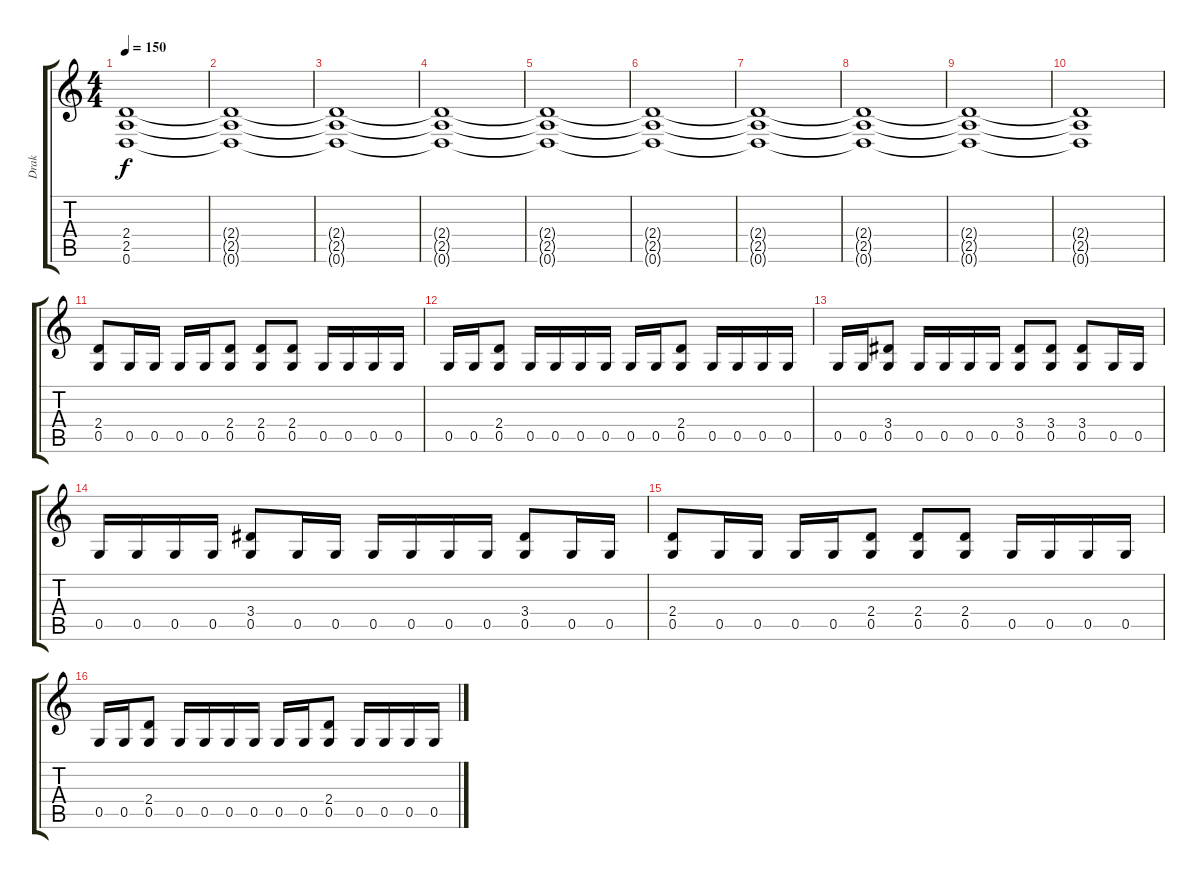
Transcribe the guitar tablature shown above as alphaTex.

\track ("Drak" "Drak") {instrument distortionguitar}
\staff {score tabs}
\tuning (D4 A3 F3 C3 G2 D2) {hide}
\ts (4 4)
\tempo 150
\clef g2
\ks c
(2.4{t} 2.5{t} 0.6{t}).1{dy f} |
(2.4{t} 2.5{t} 0.6{t}).1 |
(2.4{t} 2.5{t} 0.6{t}).1 |
(2.4{t} 2.5{t} 0.6{t}).1 |
(2.4{t} 2.5{t} 0.6{t}).1 |
(2.4{t} 2.5{t} 0.6{t}).1 |
(2.4{t} 2.5{t} 0.6{t}).1 |
(2.4{t} 2.5{t} 0.6{t}).1 |
(2.4{t} 2.5{t} 0.6{t}).1 |
(2.4{t} 2.5{t} 0.6{t}).1 |
(2.4 0.5).8{txt " "} 0.5.16 0.5.16 0.5.16 0.5.16 (2.4 0.5).8 (2.4 0.5).8 (2.4 0.5).8 0.5.16 0.5.16 0.5.16 0.5.16 |
0.5.16 0.5.16 (2.4 0.5).8 0.5.16 0.5.16 0.5.16 0.5.16 0.5.16 0.5.16 (2.4 0.5).8 0.5.16 0.5.16 0.5.16 0.5.16 |
0.5.16 0.5.16 (3.4 0.5).8 0.5.16 0.5.16 0.5.16 0.5.16 (3.4 0.5).8 (3.4 0.5).8 (3.4 0.5).8 0.5.16 0.5.16 |
0.5.16 0.5.16 0.5.16 0.5.16 (3.4 0.5).8 0.5.16 0.5.16 0.5.16 0.5.16 0.5.16 0.5.16 (3.4 0.5).8 0.5.16 0.5.16 |
(2.4 0.5).8 0.5.16 0.5.16 0.5.16 0.5.16 (2.4 0.5).8 (2.4 0.5).8 (2.4 0.5).8 0.5.16 0.5.16 0.5.16 0.5.16 |
0.5.16 0.5.16 (2.4 0.5).8 0.5.16 0.5.16 0.5.16 0.5.16 0.5.16 0.5.16 (2.4 0.5).8 0.5.16 0.5.16 0.5.16 0.5.16
